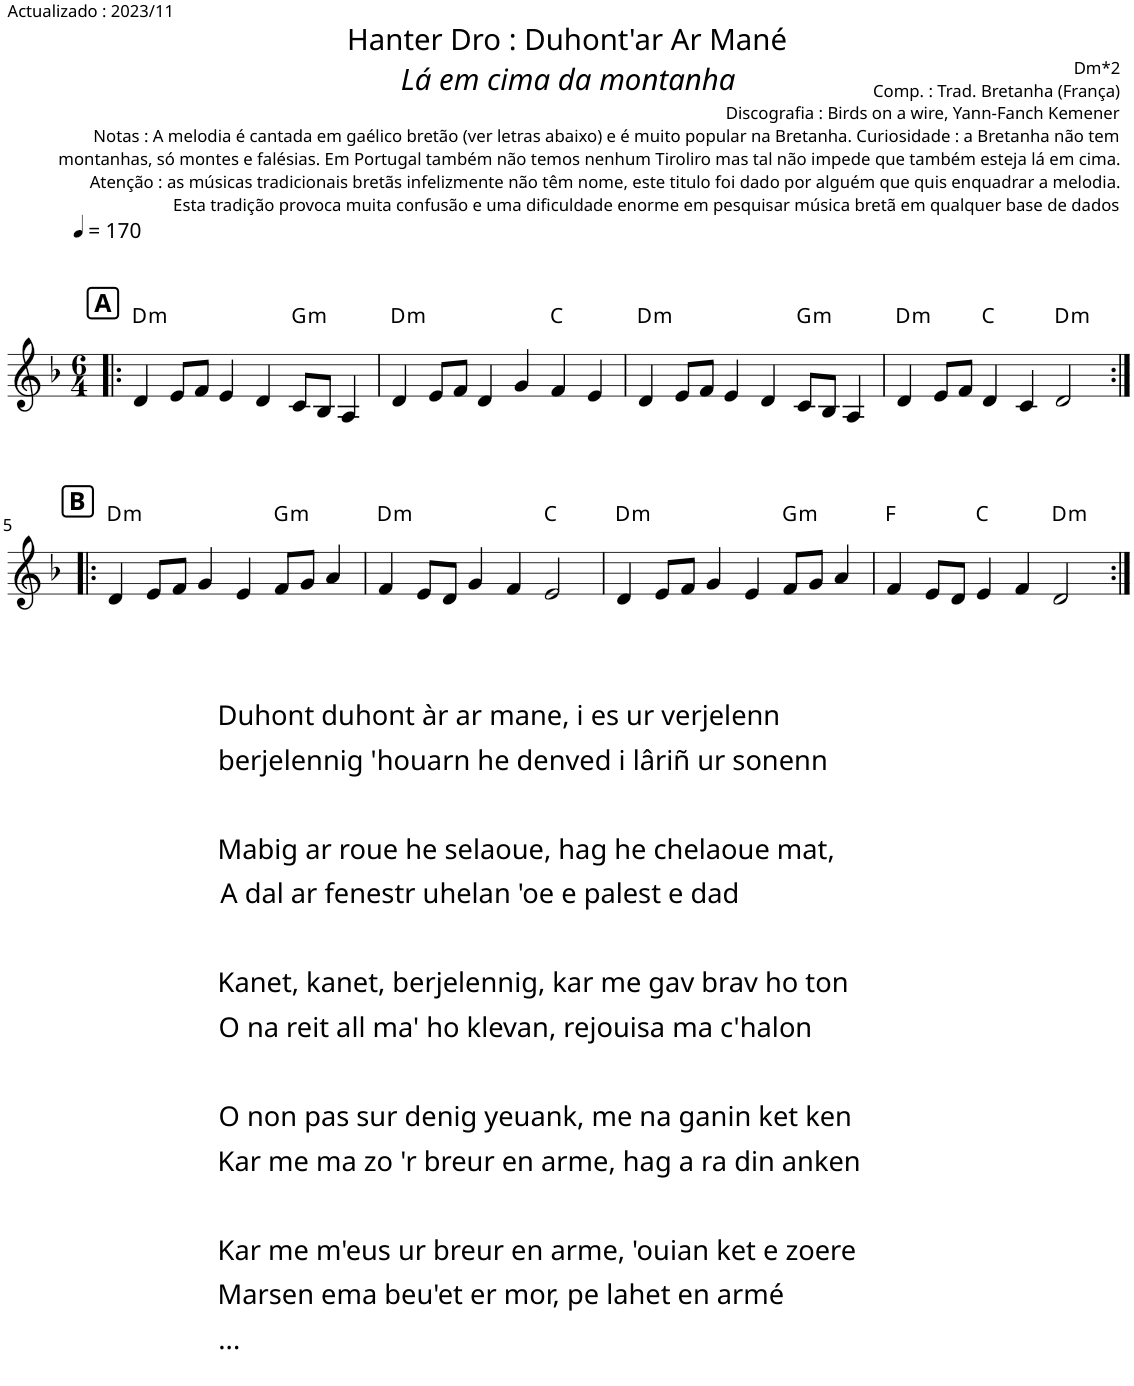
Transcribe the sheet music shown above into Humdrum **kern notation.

**kern	**harte
*part1	*part1
*staff1	*
*I"Piano	*
*I'Pno.	*
*clefG2	*
*k[b-]	*
*M6/4	*
*MM170	*
!!LO:REH:place=s1:a:B:cj:fs=12:t=A
=1!|:	=1!|:
!	!LO:H:kt=m
4d/	D:min
8e/L	.
8f/J	.
4e/	.
4d/	.
!	!LO:H:kt=m
8c/L	G:min
8B-/J	.
4A/	.
=2	=2
!	!LO:H:kt=m
4d/	D:min
8e/L	.
8f/J	.
4d/	.
4g/	.
4f/	C:maj
4e/	.
=3	=3
!	!LO:H:kt=m
4d/	D:min
8e/L	.
8f/J	.
4e/	.
4d/	.
!	!LO:H:kt=m
8c/L	G:min
8B-/J	.
4A/	.
=4	=4
!	!LO:H:kt=m
4d/	D:min
8e/L	.
8f/J	.
4d/	C:maj
4c/	.
!	!LO:H:kt=m
2d/	D:min
!!LO:LB:g=z
!!LO:REH:place=s1:a:B:cj:fs=12:t=B
=5:|!|:	=5:|!|:
!	!LO:H:kt=m
4d/	D:min
8e/L	.
8f/J	.
4g/	.
4e/	.
!	!LO:H:kt=m
8f/L	G:min
8g/J	.
4a/	.
=6	=6
!	!LO:H:kt=m
4f/	D:min
8e/L	.
8d/J	.
4g/	.
4f/	.
2e/	C:maj
=7	=7
!	!LO:H:kt=m
4d/	D:min
8e/L	.
8f/J	.
4g/	.
4e/	.
!	!LO:H:kt=m
8f/L	G:min
8g/J	.
4a/	.
=8	=8
*^	*
4f/	1ryy	F:maj
8e/L	.	.
8d/J	.	.
4e/	.	C:maj
4f/	.	.
!	!	!LO:H:kt=m
2d/	4ryy	D:min
!	!LO:TX:b:t=Duhont duhont àr ar mane, i es ur verjelenn	!
!	!LO:TX:b:t=berjelennig 'houarn he denved i lâriñ ur sonenn	!
!	!LO:TX:b:t=Mabig ar roue he selaoue, hag he chelaoue mat,	!
!	!LO:TX:b:t=A dal ar fenestr uhelan 'oe e palest e dad	!
!	!LO:TX:b:t=Kanet, kanet, berjelennig, kar me gav brav ho ton	!
!	!LO:TX:b:t=O na reit all ma' ho klevan, rejouisa ma c'halon	!
!	!LO:TX:b:t=O non pas sur denig yeuank, me na ganin ket ken	!
!	!LO:TX:b:t=Kar me ma zo 'r breur en arme, hag a ra din anken	!
!	!LO:TX:b:t=Kar me m'eus ur breur en arme, 'ouian ket e zoere	!
!	!LO:TX:b:t=Marsen ema beu'et er mor, pe lahet en armé	!
!	!LO:TX:b:t=...	!
.	4ryy	.
*v	*v	*
=:|!	=:|!
*-	*-
